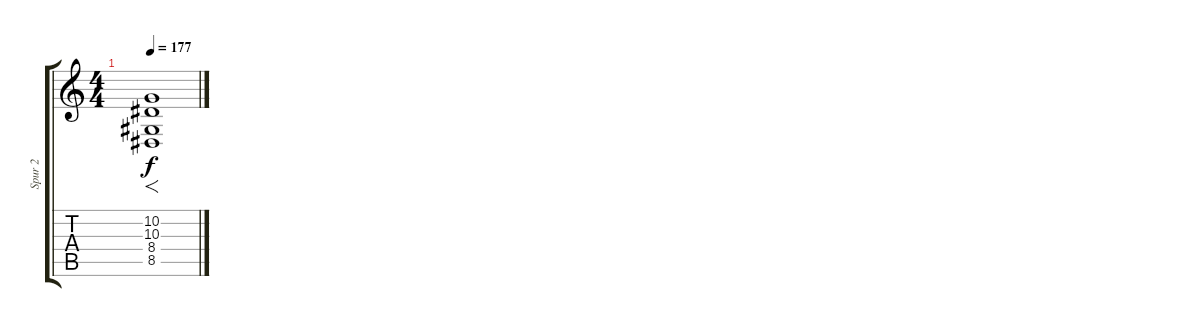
\track ("Spur 2" "Spur 2") {instrument reversecymbal}
\staff {score tabs}
\tuning (D4 A3 F3 C3 G2 C2) {hide}
\ts (4 4)
\tempo 177
\clef g2
\ks c
(10.2 10.3 8.4 8.5).1{f dy f instrument reversecymbal}
